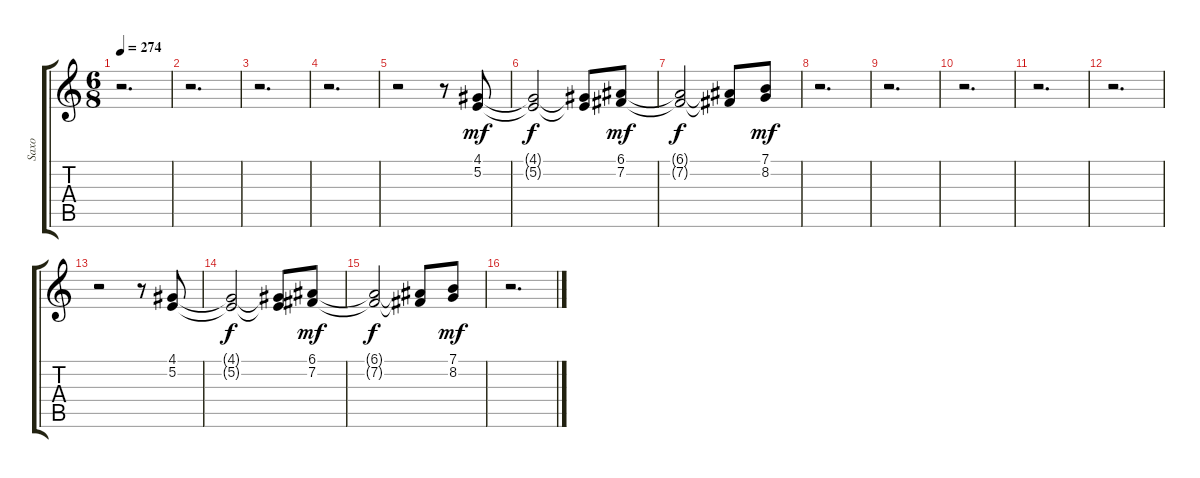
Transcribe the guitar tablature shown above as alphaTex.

\track ("Saxo         Adorno)" "Saxo      ") {instrument baritonesax}
\staff {score tabs}
\tuning (E4 B3 G3 D3 A2 E2) {hide}
\ts (6 8)
\tempo 274
\clef g2
\ks c
r.2{d dy mf} |
r.2{d} |
r.2{d} |
r.2{d} |
r.2 r.8 (4.1 5.2).8 |
(4.1{t} 5.2{t}).2{dy f} (4.1{t} 5.2{t}).8 (6.1 7.2).8{dy mf} |
(6.1{t} 7.2{t}).2{dy f} (6.1{t} 7.2{t}).8 (7.1 8.2).8{dy mf} |
r.2{d} |
r.2{d} |
r.2{d} |
r.2{d} |
r.2{d} |
r.2 r.8 (4.1 5.2).8 |
(4.1{t} 5.2{t}).2{dy f} (4.1{t} 5.2{t}).8 (6.1 7.2).8{dy mf} |
(6.1{t} 7.2{t}).2{dy f} (6.1{t} 7.2{t}).8 (7.1 8.2).8{dy mf} |
r.2{d}
